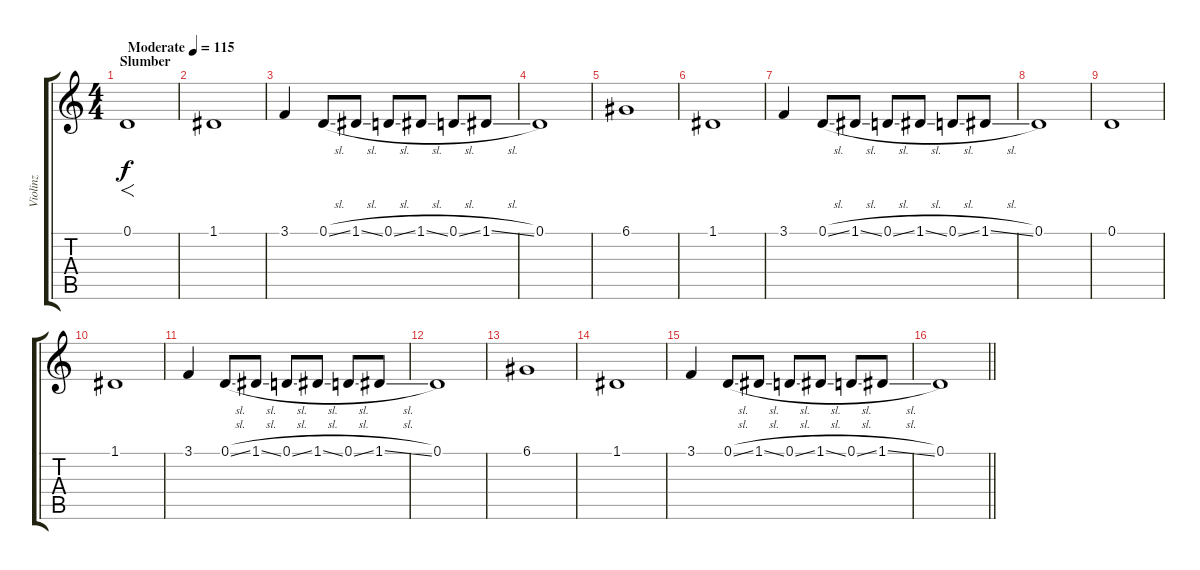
\track ("Violinz" "Violinz") {instrument violin}
\staff {score tabs}
\tuning (D4 A3 F3 C3 G2 D2) {hide}
\ts (4 4)
\section ("" "Slumber")
\tempo (115 "Moderate")
\clef g2
\ks c
0.1.1{f dy f instrument violin} |
1.1.1 |
3.1.4 0.1{sl}.8 1.1{sl}.8 0.1{sl}.8 1.1{sl}.8 0.1{sl}.8 1.1{sl}.8 |
0.1.1 |
6.1.1 |
1.1.1 |
3.1.4 0.1{sl}.8 1.1{sl}.8 0.1{sl}.8 1.1{sl}.8 0.1{sl}.8 1.1{sl}.8 |
0.1.1 |
0.1.1 |
1.1.1 |
3.1.4 0.1{sl}.8 1.1{sl}.8 0.1{sl}.8 1.1{sl}.8 0.1{sl}.8 1.1{sl}.8 |
0.1.1 |
6.1.1 |
1.1.1 |
3.1.4 0.1{sl}.8 1.1{sl}.8 0.1{sl}.8 1.1{sl}.8 0.1{sl}.8 1.1{sl}.8 |
\barLineRight lightlight
0.1.1
